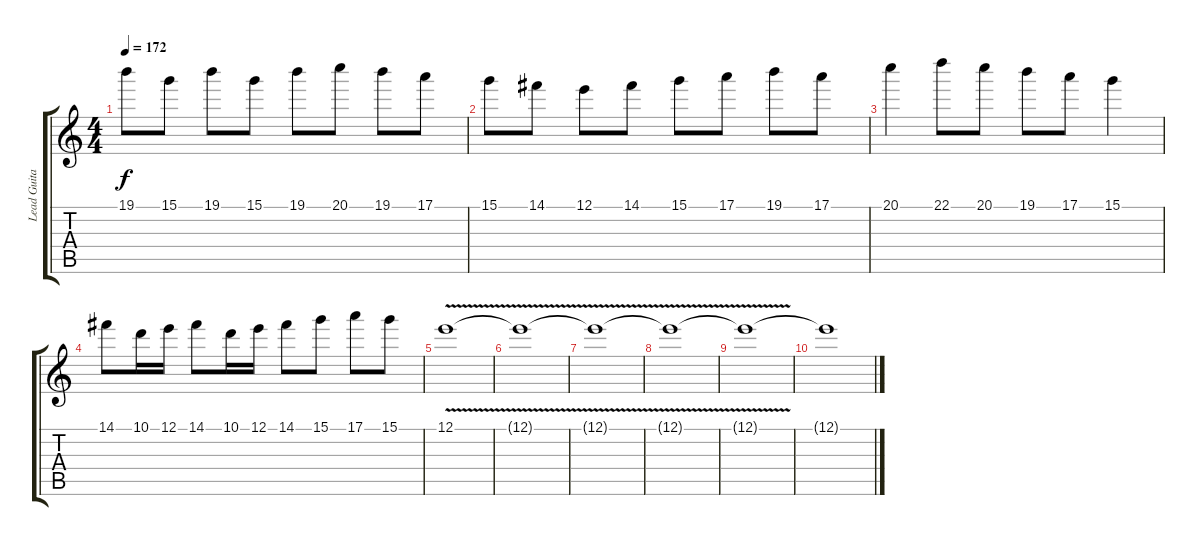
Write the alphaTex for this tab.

\track ("Lead Guitar" "Lead Guita") {instrument electricguitarjazz}
\staff {score tabs}
\tuning (E4 B3 G3 D3 A2 E2) {hide}
\ts (4 4)
\tempo 172
\clef g2
\ks c
19.1.8{dy f} 15.1.8 19.1.8 15.1.8 19.1.8 20.1.8 19.1.8 17.1.8 |
15.1.8 14.1.8 12.1.8 14.1.8 15.1.8 17.1.8 19.1.8 17.1.8 |
20.1.4 22.1.8 20.1.8 19.1.8 17.1.8 15.1.4 |
14.1.8 10.1.16 12.1.16 14.1.8 10.1.16 12.1.16 14.1.8 15.1.8 17.1.8 15.1.8 |
12.1{v}.1 |
12.1{t}.1 |
12.1{v t}.1 |
12.1{v t}.1 |
12.1{t}.1 |
12.1{t}.1
